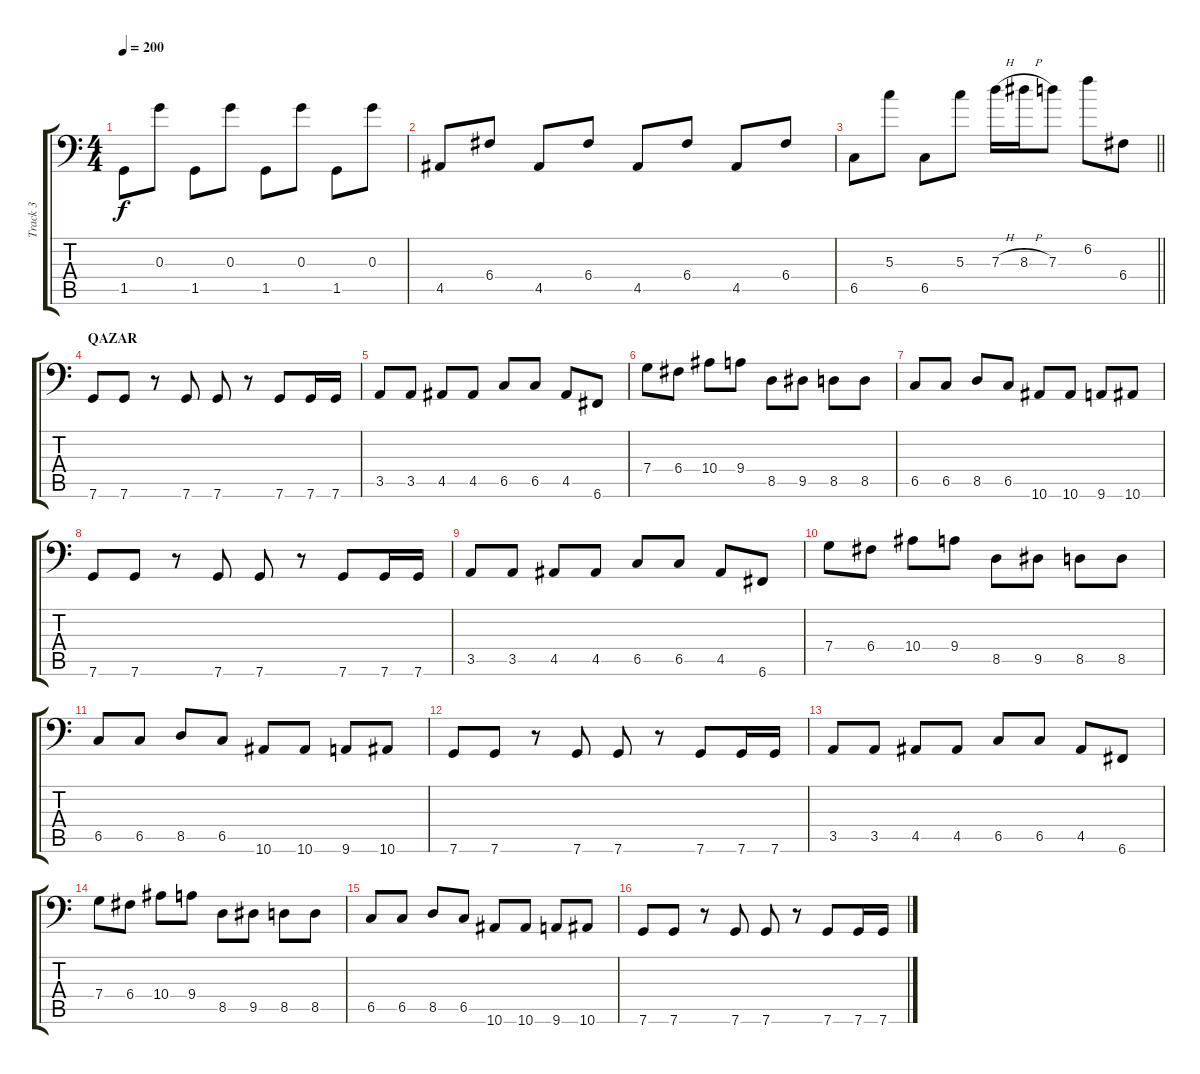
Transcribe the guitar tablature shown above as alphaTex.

\track ("Track 3" "Track 3") {instrument slapbass1}
\staff {score tabs}
\tuning (E4 B3 G3 C2 Gb1 C1) {hide}
\ts (4 4)
\tempo 200
\clef f4
\ks c
1.5.8{dy f} 0.3.8 1.5.8 0.3.8 1.5.8 0.3.8 1.5.8 0.3.8 |
4.5.8 6.4.8 4.5.8 6.4.8 4.5.8 6.4.8 4.5.8 6.4.8 |
\barLineRight lightlight
6.5.8 5.3.8 6.5.8 5.3.8 7.3{h}.16 8.3{h}.16 7.3.8 6.2.8 6.4.8 |
\section ("" "QAZAR")
7.6.8{instrument electricbasspick} 7.6.8 r.8 7.6.8 7.6.8 r.8 7.6.8 7.6.16 7.6.16 |
3.5.8 3.5.8 4.5.8 4.5.8 6.5.8 6.5.8 4.5.8 6.6.8 |
7.4.8 6.4.8 10.4.8 9.4.8 8.5.8 9.5.8 8.5.8 8.5.8 |
6.5.8 6.5.8 8.5.8 6.5.8 10.6.8 10.6.8 9.6.8 10.6.8 |
7.6.8{instrument electricbasspick} 7.6.8 r.8 7.6.8 7.6.8 r.8 7.6.8 7.6.16 7.6.16 |
3.5.8 3.5.8 4.5.8 4.5.8 6.5.8 6.5.8 4.5.8 6.6.8 |
7.4.8 6.4.8 10.4.8 9.4.8 8.5.8 9.5.8 8.5.8 8.5.8 |
6.5.8 6.5.8 8.5.8 6.5.8 10.6.8 10.6.8 9.6.8 10.6.8 |
7.6.8{instrument electricbasspick} 7.6.8 r.8 7.6.8 7.6.8 r.8 7.6.8 7.6.16 7.6.16 |
3.5.8 3.5.8 4.5.8 4.5.8 6.5.8 6.5.8 4.5.8 6.6.8 |
7.4.8 6.4.8 10.4.8 9.4.8 8.5.8 9.5.8 8.5.8 8.5.8 |
6.5.8 6.5.8 8.5.8 6.5.8 10.6.8 10.6.8 9.6.8 10.6.8 |
7.6.8{instrument electricbasspick} 7.6.8 r.8 7.6.8 7.6.8 r.8 7.6.8 7.6.16 7.6.16
